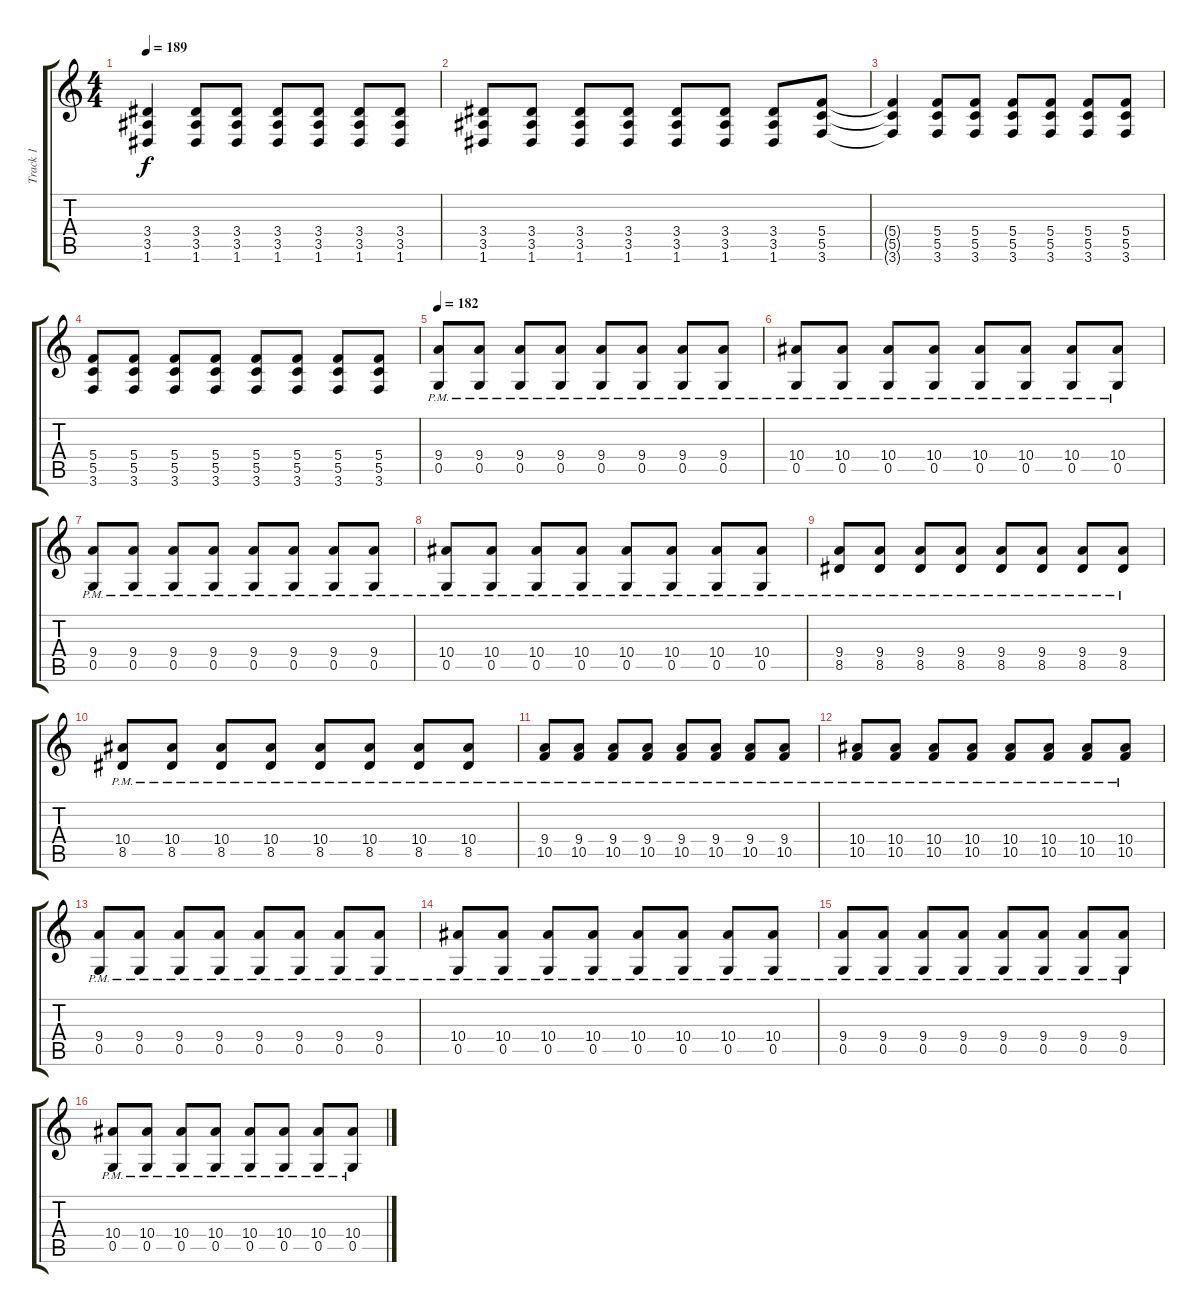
\track ("Track 1" "Track 1") {instrument distortionguitar}
\staff {score tabs}
\tuning (D4 A3 F3 C3 G2 D2) {hide}
\ts (4 4)
\tempo 189
\clef g2
\ks c
(3.4{t} 3.5{t} 1.6{t}).4{dy f} (3.4 3.5 1.6).8 (3.4 3.5 1.6).8 (3.4 3.5 1.6).8 (3.4 3.5 1.6).8 (3.4 3.5 1.6).8 (3.4 3.5 1.6).8 |
(3.4 3.5 1.6).8 (3.4 3.5 1.6).8 (3.4 3.5 1.6).8 (3.4 3.5 1.6).8 (3.4 3.5 1.6).8 (3.4 3.5 1.6).8 (3.4 3.5 1.6).8 (5.4 5.5 3.6).8 |
(5.4{t} 5.5{t} 3.6{t}).4 (5.4 5.5 3.6).8 (5.4 5.5 3.6).8 (5.4 5.5 3.6).8 (5.4 5.5 3.6).8 (5.4 5.5 3.6).8 (5.4 5.5 3.6).8 |
(5.4 5.5 3.6).8 (5.4 5.5 3.6).8 (5.4 5.5 3.6).8 (5.4 5.5 3.6).8 (5.4 5.5 3.6).8 (5.4 5.5 3.6).8 (5.4 5.5 3.6).8 (5.4 5.5 3.6).8 |
\tempo 182
(9.4{pm} 0.5{pm}).8 (9.4{pm} 0.5{pm}).8 (9.4{pm} 0.5{pm}).8 (9.4{pm} 0.5{pm}).8 (9.4{pm} 0.5{pm}).8 (9.4{pm} 0.5{pm}).8 (9.4{pm} 0.5{pm}).8 (9.4{pm} 0.5{pm}).8 |
(10.4{pm} 0.5{pm}).8 (10.4{pm} 0.5{pm}).8 (10.4{pm} 0.5{pm}).8 (10.4{pm} 0.5{pm}).8 (10.4{pm} 0.5{pm}).8 (10.4{pm} 0.5{pm}).8 (10.4{pm} 0.5{pm}).8 (10.4{pm} 0.5{pm}).8 |
(9.4{pm} 0.5{pm}).8 (9.4{pm} 0.5{pm}).8 (9.4{pm} 0.5{pm}).8 (9.4{pm} 0.5{pm}).8 (9.4{pm} 0.5{pm}).8 (9.4{pm} 0.5{pm}).8 (9.4{pm} 0.5{pm}).8 (9.4{pm} 0.5{pm}).8 |
(10.4{pm} 0.5{pm}).8 (10.4{pm} 0.5{pm}).8 (10.4{pm} 0.5{pm}).8 (10.4{pm} 0.5{pm}).8 (10.4{pm} 0.5{pm}).8 (10.4{pm} 0.5{pm}).8 (10.4{pm} 0.5{pm}).8 (10.4{pm} 0.5{pm}).8 |
(9.4{pm} 8.5{pm}).8 (9.4{pm} 8.5{pm}).8 (9.4{pm} 8.5{pm}).8 (9.4{pm} 8.5{pm}).8 (9.4{pm} 8.5{pm}).8 (9.4{pm} 8.5{pm}).8 (9.4{pm} 8.5{pm}).8 (9.4{pm} 8.5{pm}).8 |
(10.4{pm} 8.5{pm}).8 (10.4{pm} 8.5{pm}).8 (10.4{pm} 8.5{pm}).8 (10.4{pm} 8.5{pm}).8 (10.4{pm} 8.5{pm}).8 (10.4{pm} 8.5{pm}).8 (10.4{pm} 8.5{pm}).8 (10.4{pm} 8.5{pm}).8 |
(9.4{pm} 10.5{pm}).8 (9.4{pm} 10.5{pm}).8 (9.4{pm} 10.5{pm}).8 (9.4{pm} 10.5{pm}).8 (9.4{pm} 10.5{pm}).8 (9.4{pm} 10.5{pm}).8 (9.4{pm} 10.5{pm}).8 (9.4{pm} 10.5{pm}).8 |
(10.4{pm} 10.5{pm}).8 (10.4{pm} 10.5{pm}).8 (10.4{pm} 10.5{pm}).8 (10.4{pm} 10.5{pm}).8 (10.4{pm} 10.5{pm}).8 (10.4{pm} 10.5{pm}).8 (10.4{pm} 10.5{pm}).8 (10.4{pm} 10.5{pm}).8 |
(9.4{pm} 0.5{pm}).8 (9.4{pm} 0.5{pm}).8 (9.4{pm} 0.5{pm}).8 (9.4{pm} 0.5{pm}).8 (9.4{pm} 0.5{pm}).8 (9.4{pm} 0.5{pm}).8 (9.4{pm} 0.5{pm}).8 (9.4{pm} 0.5{pm}).8 |
(10.4{pm} 0.5{pm}).8 (10.4{pm} 0.5{pm}).8 (10.4{pm} 0.5{pm}).8 (10.4{pm} 0.5{pm}).8 (10.4{pm} 0.5{pm}).8 (10.4{pm} 0.5{pm}).8 (10.4{pm} 0.5{pm}).8 (10.4{pm} 0.5{pm}).8 |
(9.4{pm} 0.5{pm}).8 (9.4{pm} 0.5{pm}).8 (9.4{pm} 0.5{pm}).8 (9.4{pm} 0.5{pm}).8 (9.4{pm} 0.5{pm}).8 (9.4{pm} 0.5{pm}).8 (9.4{pm} 0.5{pm}).8 (9.4{pm} 0.5{pm}).8 |
(10.4{pm} 0.5{pm}).8 (10.4{pm} 0.5{pm}).8 (10.4{pm} 0.5{pm}).8 (10.4{pm} 0.5{pm}).8 (10.4{pm} 0.5{pm}).8 (10.4{pm} 0.5{pm}).8 (10.4{pm} 0.5{pm}).8 (10.4{pm} 0.5{pm}).8
